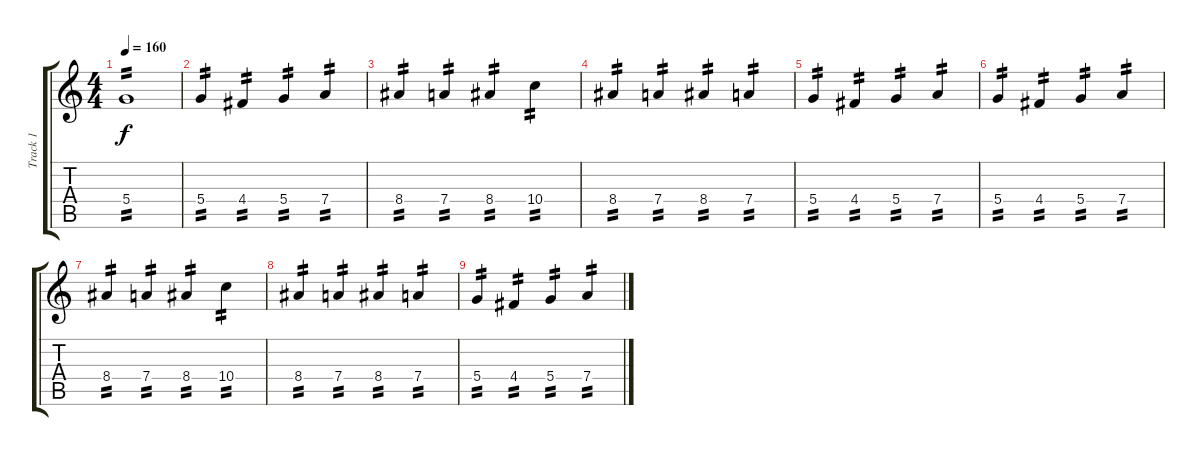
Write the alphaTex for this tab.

\track ("Track 1" "Track 1") {instrument distortionguitar}
\staff {score tabs}
\tuning (E4 B3 G3 D3 A2 E2) {hide}
\ts (4 4)
\tempo 160
\clef g2
\ks c
5.4.1{tp 2 dy f} |
5.4.4{tp 2 volume 2} 4.4.4{tp 2} 5.4.4{tp 2} 7.4.4{tp 2} |
8.4.4{tp 2} 7.4.4{tp 2} 8.4.4{tp 2} 10.4.4{tp 2} |
8.4.4{tp 2} 7.4.4{tp 2} 8.4.4{tp 2} 7.4.4{tp 2} |
5.4.4{tp 2} 4.4.4{tp 2} 5.4.4{tp 2} 7.4.4{tp 2} |
5.4.4{tp 2 volume 0} 4.4.4{tp 2} 5.4.4{tp 2} 7.4.4{tp 2} |
8.4.4{tp 2} 7.4.4{tp 2} 8.4.4{tp 2} 10.4.4{tp 2} |
8.4.4{tp 2} 7.4.4{tp 2} 8.4.4{tp 2} 7.4.4{tp 2} |
5.4.4{tp 2} 4.4.4{tp 2} 5.4.4{tp 2} 7.4.4{tp 2}
